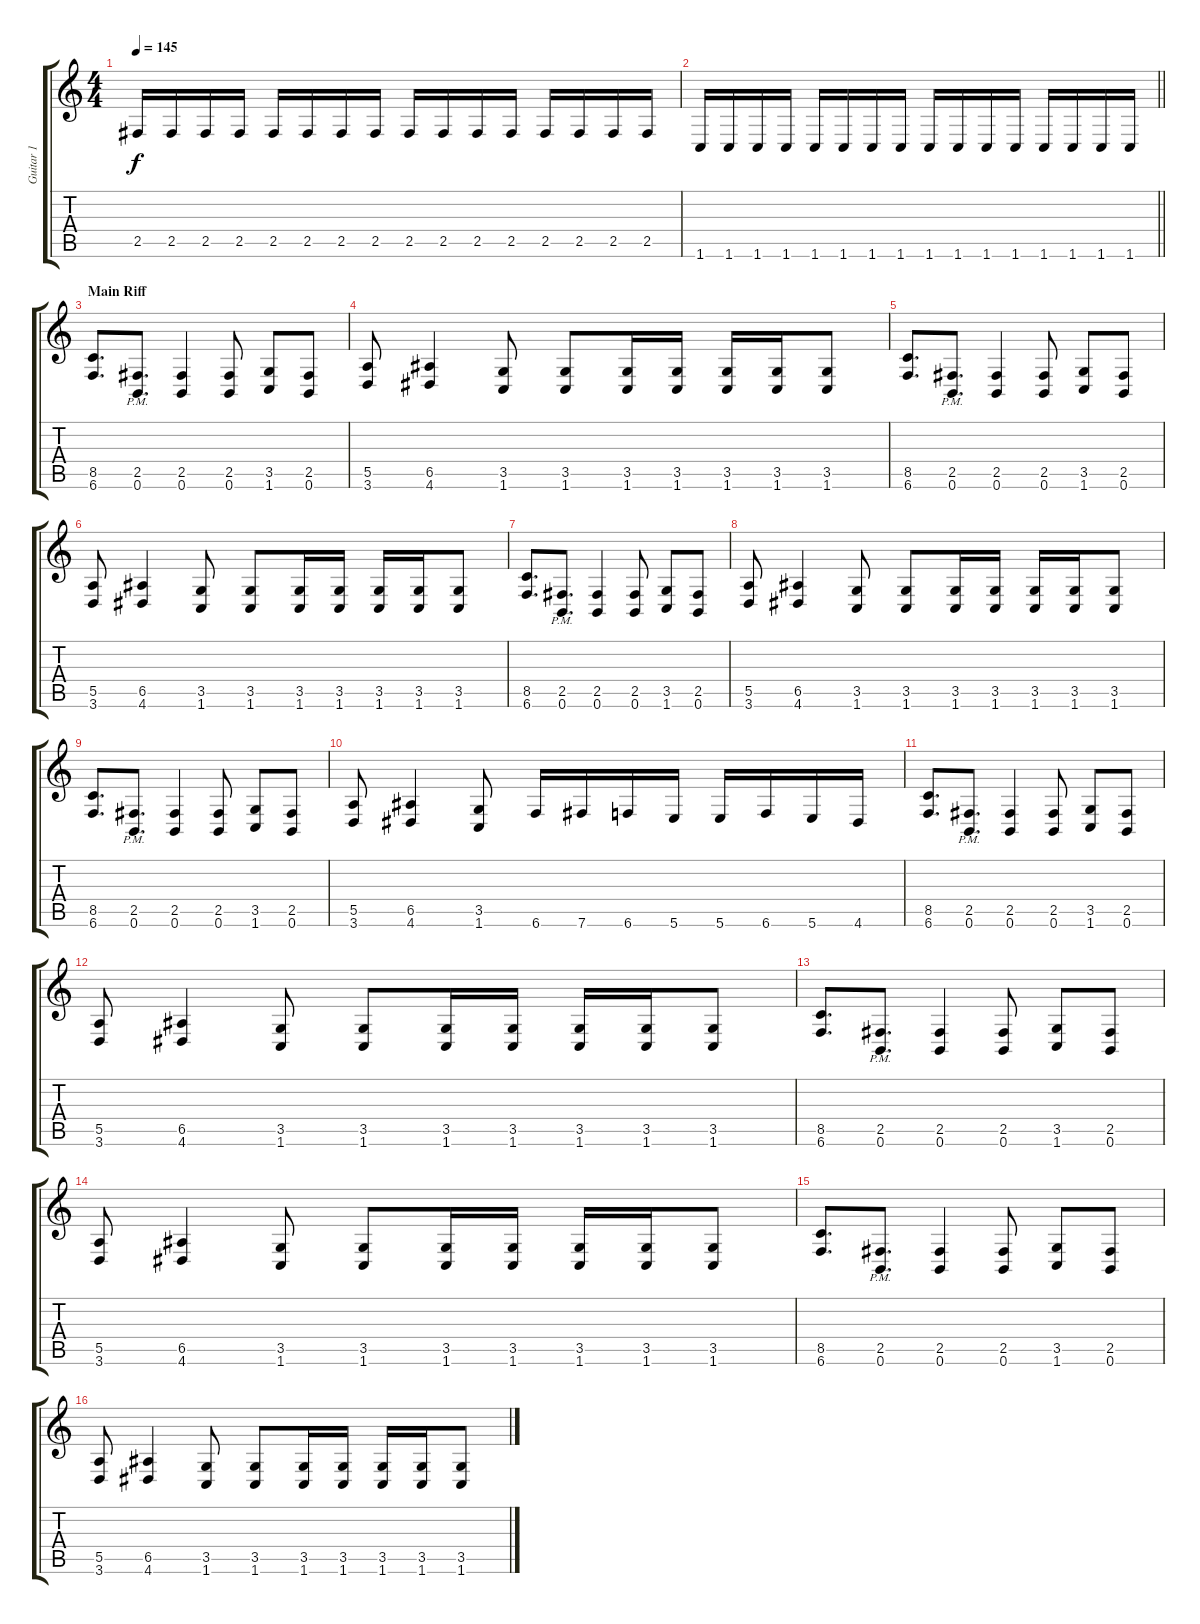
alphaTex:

\track ("Guitar 1" "Guitar 1") {instrument overdrivenguitar}
\staff {score tabs}
\tuning (B3 Gb3 D3 A2 E2 B1) {hide}
\ts (4 4)
\tempo 145
\clef g2
\ks c
2.5.16{dy f} 2.5.16 2.5.16 2.5.16 2.5.16 2.5.16 2.5.16 2.5.16 2.5.16 2.5.16 2.5.16 2.5.16 2.5.16 2.5.16 2.5.16 2.5.16 |
\barLineRight lightlight
1.6.16 1.6.16 1.6.16 1.6.16 1.6.16 1.6.16 1.6.16 1.6.16 1.6.16 1.6.16 1.6.16 1.6.16 1.6.16 1.6.16 1.6.16 1.6.16 |
\section ("" "Main Riff")
(8.5 6.6).8{d} (2.5{pm} 0.6).8{d} (2.5 0.6).4 (2.5 0.6).8 (3.5 1.6).8 (2.5 0.6).8 |
(5.5 3.6).8 (6.5 4.6).4 (3.5 1.6).8 (3.5 1.6).8 (3.5 1.6).16 (3.5 1.6).16 (3.5 1.6).16 (3.5 1.6).16 (3.5 1.6).8 |
(8.5 6.6).8{d} (2.5{pm} 0.6).8{d} (2.5 0.6).4 (2.5 0.6).8 (3.5 1.6).8 (2.5 0.6).8 |
(5.5 3.6).8 (6.5 4.6).4 (3.5 1.6).8 (3.5 1.6).8 (3.5 1.6).16 (3.5 1.6).16 (3.5 1.6).16 (3.5 1.6).16 (3.5 1.6).8 |
(8.5 6.6).8{d} (2.5{pm} 0.6).8{d} (2.5 0.6).4 (2.5 0.6).8 (3.5 1.6).8 (2.5 0.6).8 |
(5.5 3.6).8 (6.5 4.6).4 (3.5 1.6).8 (3.5 1.6).8 (3.5 1.6).16 (3.5 1.6).16 (3.5 1.6).16 (3.5 1.6).16 (3.5 1.6).8 |
(8.5 6.6).8{d} (2.5{pm} 0.6).8{d} (2.5 0.6).4 (2.5 0.6).8 (3.5 1.6).8 (2.5 0.6).8 |
(5.5 3.6).8 (6.5 4.6).4 (3.5 1.6).8 6.6.16 7.6.16 6.6.16 5.6.16 5.6.16 6.6.16 5.6.16 4.6.16 |
(8.5 6.6).8{d} (2.5{pm} 0.6).8{d} (2.5 0.6).4 (2.5 0.6).8 (3.5 1.6).8 (2.5 0.6).8 |
(5.5 3.6).8 (6.5 4.6).4 (3.5 1.6).8 (3.5 1.6).8 (3.5 1.6).16 (3.5 1.6).16 (3.5 1.6).16 (3.5 1.6).16 (3.5 1.6).8 |
(8.5 6.6).8{d} (2.5{pm} 0.6).8{d} (2.5 0.6).4 (2.5 0.6).8 (3.5 1.6).8 (2.5 0.6).8 |
(5.5 3.6).8 (6.5 4.6).4 (3.5 1.6).8 (3.5 1.6).8 (3.5 1.6).16 (3.5 1.6).16 (3.5 1.6).16 (3.5 1.6).16 (3.5 1.6).8 |
(8.5 6.6).8{d} (2.5{pm} 0.6).8{d} (2.5 0.6).4 (2.5 0.6).8 (3.5 1.6).8 (2.5 0.6).8 |
(5.5 3.6).8 (6.5 4.6).4 (3.5 1.6).8 (3.5 1.6).8 (3.5 1.6).16 (3.5 1.6).16 (3.5 1.6).16 (3.5 1.6).16 (3.5 1.6).8
